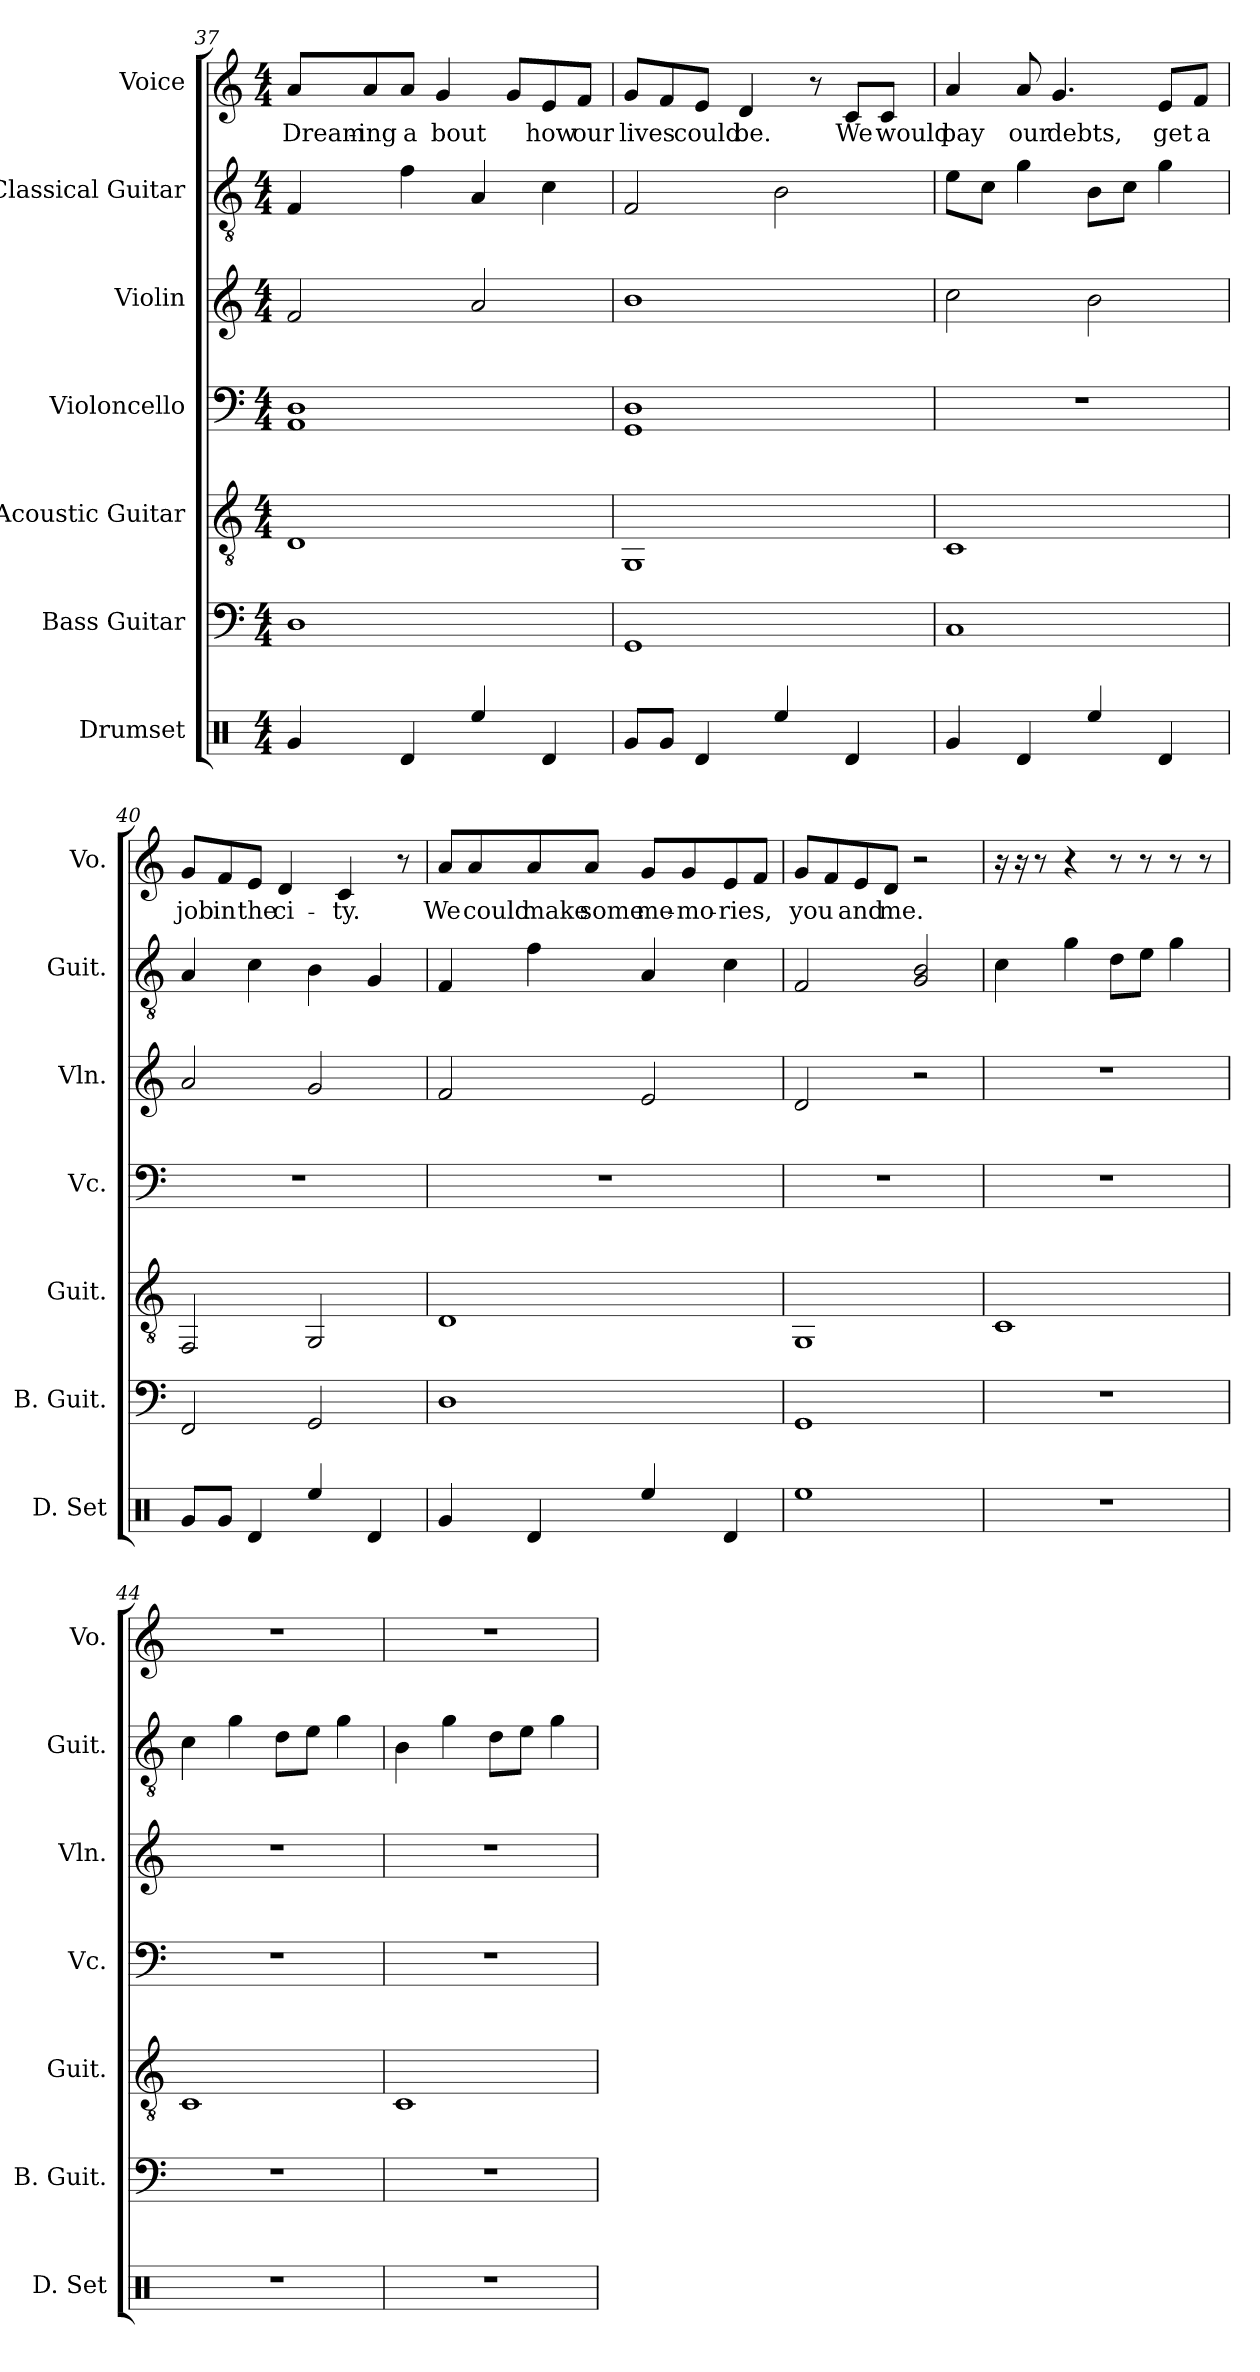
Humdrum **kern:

**kern	**kern	**kern	**kern	**kern	**kern	**kern	**text
*part7	*part6	*part5	*part4	*part3	*part2	*part1	*part1
*staff7	*staff6	*staff5	*staff4	*staff3	*staff2	*staff1	*staff1
*I"Drumset	*I"Bass Guitar	*I"Acoustic Guitar	*I"Violoncello	*I"Violin	*I"Classical Guitar	*I"Voice	*
*I'D. Set	*I'B. Guit.	*I'Guit.	*I'Vc.	*I'Vln.	*I'Guit.	*I'Vo.	*
*clefX	*clefF4	*clefGv2	*clefF4	*clefG2	*clefGv2	*clefG2	*
*	*ITrd7c12	*	*	*	*	*	*
*k[]	*k[]	*k[]	*k[]	*k[]	*k[]	*k[]	*
*M4/4	*M4/4	*M4/4	*M4/4	*M4/4	*M4/4	*M4/4	*
=37	=37	=37	=37	=37	=37	=37	=37
!	!	!	!	!	!	!	!LO:LY:b
4Rg/	1DD	1D	1AA 1D	2f/	4F/	8a/L	Dream-
!	!	!	!	!	!	!	!LO:LY:b
.	.	.	.	.	.	8a/	-ing
!	!	!	!	!	!	!	!LO:LY:b
4Rd/	.	.	.	.	4f\	8a/J	a
!	!	!	!	!	!	!	!LO:LY:b
.	.	.	.	.	.	4g/	bout
4Ree/	.	.	.	2a/	4A/	.	.
.	.	.	.	.	.	8g/L	.
!	!	!	!	!	!	!	!LO:LY:b
4Rd/	.	.	.	.	4c\	8e/	how
!	!	!	!	!	!	!	!LO:LY:b
.	.	.	.	.	.	8f/J	our
!!LO:PB:g=z
=38	=38	=38	=38	=38	=38	=38	=38
!	!	!	!	!	!	!	!LO:LY:b
8Rg/L	1GGG	1GG	1GG 1D	1b	2F/	8g/L	lives
8Rg/J	.	.	.	.	.	8f/	.
!	!	!	!	!	!	!	!LO:LY:b
4Rd/	.	.	.	.	.	8e/J	could
!	!	!	!	!	!	!	!LO:LY:b
.	.	.	.	.	.	4d/	be.
4Ree/	.	.	.	.	2B\	.	.
.	.	.	.	.	.	8r	.
!	!	!	!	!	!	!	!LO:LY:b
4Rd/	.	.	.	.	.	8c/L	We
!	!	!	!	!	!	!	!LO:LY:b
.	.	.	.	.	.	8c/J	would
=39	=39	=39	=39	=39	=39	=39	=39
!	!	!	!	!	!	!	!LO:LY:b
4Rg/	1CC	1C	1r	2cc\	8e\L	4a/	pay
.	.	.	.	.	8c\J	.	.
!	!	!	!	!	!	!	!LO:LY:b
4Rd/	.	.	.	.	4g\	8a/	our
!	!	!	!	!	!	!	!LO:LY:b
.	.	.	.	.	.	4.g/	debts,
4Ree/	.	.	.	2b\	8B\L	.	.
.	.	.	.	.	8c\J	.	.
!	!	!	!	!	!	!	!LO:LY:b
4Rd/	.	.	.	.	4g\	8e/L	get
!	!	!	!	!	!	!	!LO:LY:b
.	.	.	.	.	.	8f/J	a
=40	=40	=40	=40	=40	=40	=40	=40
!	!	!	!	!	!	!	!LO:LY:b
8Rg/L	2FFF/	2FF/	1r	2a/	4A/	8g/L	job
!	!	!	!	!	!	!	!LO:LY:b
8Rg/J	.	.	.	.	.	8f/	in
!	!	!	!	!	!	!	!LO:LY:b
4Rd/	.	.	.	.	4c\	8e/J	the
!	!	!	!	!	!	!	!LO:LY:b
.	.	.	.	.	.	4d/	ci-
4Ree/	2GGG/	2GG/	.	2g/	4B\	.	.
!	!	!	!	!	!	!	!LO:LY:b
.	.	.	.	.	.	4c/	-ty.
4Rd/	.	.	.	.	4G/	.	.
.	.	.	.	.	.	8r	.
!!LO:PB:g=z
=41	=41	=41	=41	=41	=41	=41	=41
!	!	!	!	!	!	!	!LO:LY:b
4Rg/	1DD	1D	1r	2f/	4F/	8a/L	We
!	!	!	!	!	!	!	!LO:LY:b
.	.	.	.	.	.	8a/	could
!	!	!	!	!	!	!	!LO:LY:b
4Rd/	.	.	.	.	4f\	8a/	make
!	!	!	!	!	!	!	!LO:LY:b
.	.	.	.	.	.	8a/J	some
!	!	!	!	!	!	!	!LO:LY:b
4Ree/	.	.	.	2e/	4A/	8g/L	me-
!	!	!	!	!	!	!	!LO:LY:b
.	.	.	.	.	.	8g/	-mo-
!	!	!	!	!	!	!	!LO:LY:b
4Rd/	.	.	.	.	4c\	8e/	-ries,
.	.	.	.	.	.	8f/J	.
=42	=42	=42	=42	=42	=42	=42	=42
!	!	!	!	!	!	!	!LO:LY:b
1Ree	1GGG	1GG	1r	2d/	2F/	8g/L	you
.	.	.	.	.	.	8f/	.
!	!	!	!	!	!	!	!LO:LY:b
.	.	.	.	.	.	8e/	and
!	!	!	!	!	!	!	!LO:LY:b
.	.	.	.	.	.	8d/J	me.
.	.	.	.	2r	2G/ 2B/	2r	.
=43	=43	=43	=43	=43	=43	=43	=43
1r	1r	1C	1r	1r	4c\	16r	.
.	.	.	.	.	.	16r	.
.	.	.	.	.	.	8r	.
.	.	.	.	.	4g\	4r	.
.	.	.	.	.	8d\L	8r	.
.	.	.	.	.	8e\J	8r	.
.	.	.	.	.	4g\	8r	.
.	.	.	.	.	.	8r	.
=44	=44	=44	=44	=44	=44	=44	=44
1r	1r	1C	1r	1r	4c\	1r	.
.	.	.	.	.	4g\	.	.
.	.	.	.	.	8d\L	.	.
.	.	.	.	.	8e\J	.	.
.	.	.	.	.	4g\	.	.
=45	=45	=45	=45	=45	=45	=45	=45
1r	1r	1C	1r	1r	4B\	1r	.
.	.	.	.	.	4g\	.	.
.	.	.	.	.	8d\L	.	.
.	.	.	.	.	8e\J	.	.
.	.	.	.	.	4g\	.	.
=	=	=	=	=	=	=	=
*-	*-	*-	*-	*-	*-	*-	*-
